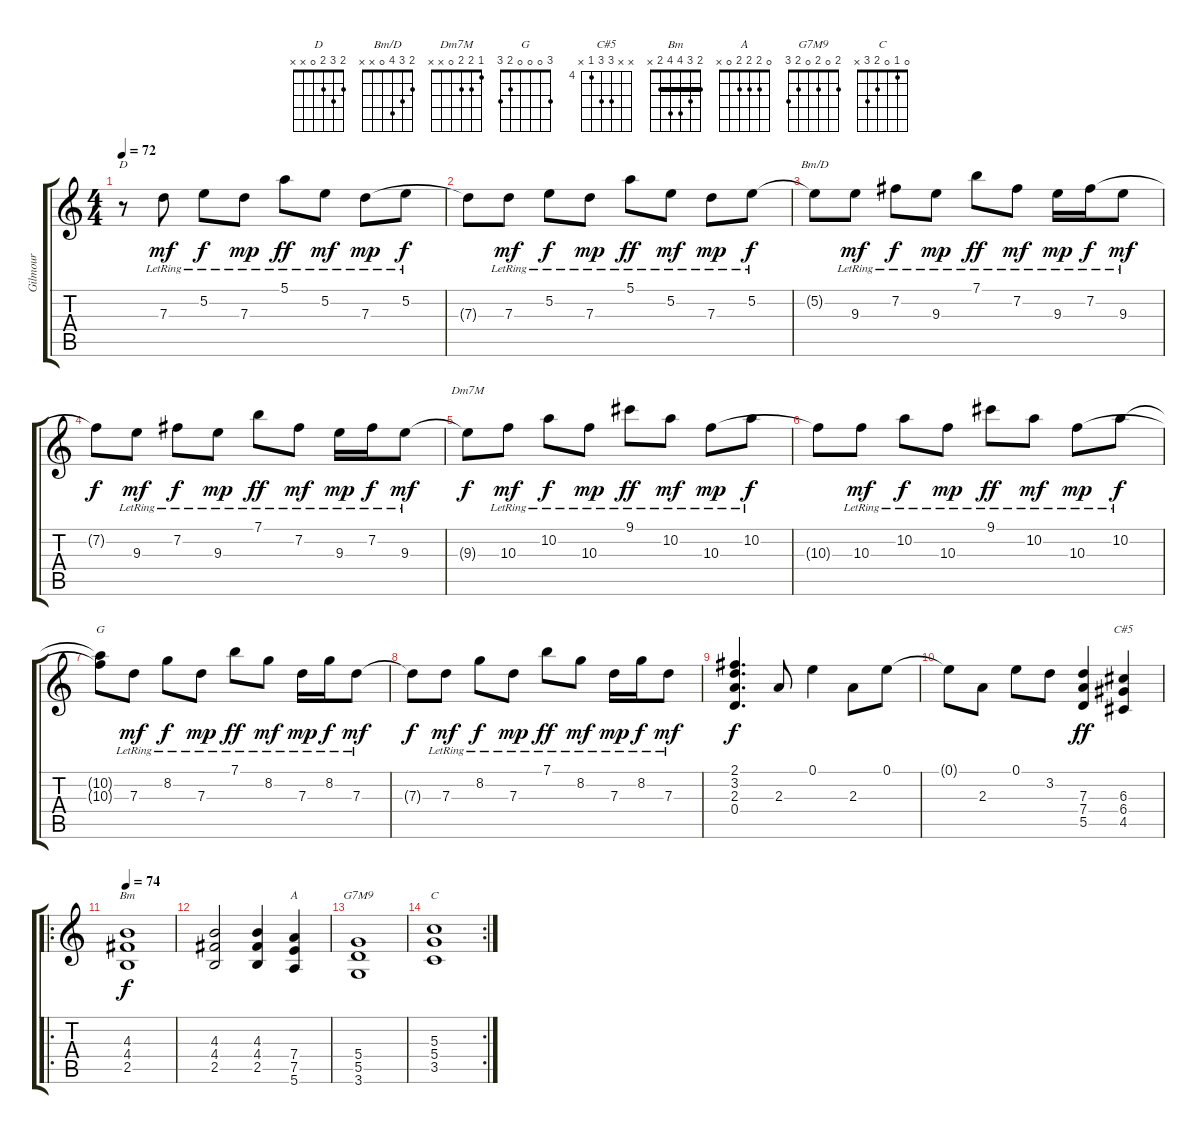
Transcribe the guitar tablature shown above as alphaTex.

\track ("Gilmour" "Gilmour") {instrument electricguitarjazz}
\staff {score tabs}
\tuning (E4 B3 G3 D3 A2 E2) {hide}
\chord ("D" 2 3 2 0 x x)
\chord ("Bm/D" 2 3 4 0 x x)
\chord ("Dm7M" 1 2 2 0 x x)
\chord ("G" 3 0 0 0 2 3)
\chord ("C#5" x x 6 6 4 x) {firstfret 4}
\chord ("Bm" 2 3 4 4 2 x) {barre 2}
\chord ("A" 0 2 2 2 0 x)
\chord ("G7M9" 2 0 2 0 2 3)
\chord ("C" 0 1 0 2 3 x)
\ts (4 4)
\tempo 72
\clef g2
\ks c
r.8{ch "D" dy f} 7.3{lr}.8{dy mf} 5.2{lr}.8{dy f} 7.3{lr}.8{dy mp} 5.1{lr}.8{dy ff} 5.2{lr}.8{dy mf} 7.3{lr}.8{dy mp} 5.2{lr}.8{dy f} |
7.3{t}.8 7.3{lr}.8{dy mf} 5.2{lr}.8{dy f} 7.3{lr}.8{dy mp} 5.1{lr}.8{dy ff} 5.2{lr}.8{dy mf} 7.3{lr}.8{dy mp} 5.2{lr}.8{dy f} |
5.2{t}.8{ch "Bm/D"} 9.3{lr}.8{dy mf} 7.2{lr}.8{dy f} 9.3{lr}.8{dy mp} 7.1{lr}.8{dy ff} 7.2{lr}.8{dy mf} 9.3{lr}.16{dy mp} 7.2{lr}.16{dy f} 9.3{lr}.8{dy mf} |
7.2{t}.8{dy f} 9.3{lr}.8{dy mf} 7.2{lr}.8{dy f} 9.3{lr}.8{dy mp} 7.1{lr}.8{dy ff} 7.2{lr}.8{dy mf} 9.3{lr}.16{dy mp} 7.2{lr}.16{dy f} 9.3{lr}.8{dy mf} |
9.3{t}.8{ch "Dm7M" dy f} 10.3{lr}.8{dy mf} 10.2{lr}.8{dy f} 10.3{lr}.8{dy mp} 9.1{lr}.8{dy ff} 10.2{lr}.8{dy mf} 10.3{lr}.8{dy mp} 10.2{lr}.8{dy f} |
10.3{t}.8 10.3{lr}.8{dy mf} 10.2{lr}.8{dy f} 10.3{lr}.8{dy mp} 9.1{lr}.8{dy ff} 10.2{lr}.8{dy mf} 10.3{lr}.8{dy mp} 10.2{lr}.8{dy f} |
(10.2{t} 10.3{t}).8{ch "G"} 7.3{lr}.8{dy mf} 8.2{lr}.8{dy f} 7.3{lr}.8{dy mp} 7.1{lr}.8{dy ff} 8.2{lr}.8{dy mf} 7.3{lr}.16{dy mp} 8.2{lr}.16{dy f} 7.3{lr}.8{dy mf} |
7.3{t}.8{dy f} 7.3{lr}.8{dy mf} 8.2{lr}.8{dy f} 7.3{lr}.8{dy mp} 7.1{lr}.8{dy ff} 8.2{lr}.8{dy mf} 7.3{lr}.16{dy mp} 8.2{lr}.16{dy f} 7.3{lr}.8{dy mf} |
(2.1 3.2 2.3 0.4).4{d dy f volume 14 instrument distortionguitar} 2.3.8 0.1.4 2.3.8 0.1.8 |
0.1{t}.8 2.3.8 0.1.8 3.2.8 (7.3 7.4 5.5).4{dy ff} (6.3 6.4 4.5).4{ch "C#5"} |
\ro
\tempo 74
(4.3 4.4 2.5).1{ch "Bm" dy f volume 16} |
(4.3 4.4 2.5).2 (4.3 4.4 2.5).4 (7.4 7.5 5.6).4{ch "A"} |
(5.4 5.5 3.6).1{ch "G7M9"} |
\rc 2
(5.3 5.4 3.5).1{ch "C"}
